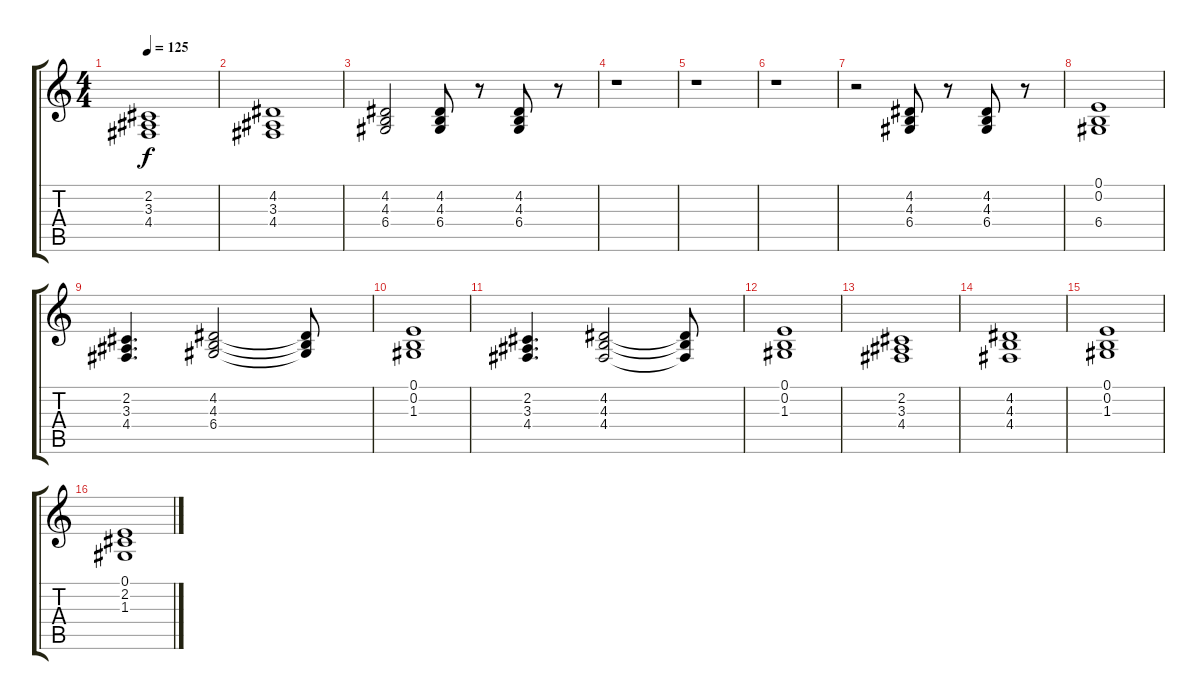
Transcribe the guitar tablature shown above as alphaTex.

\track "" {instrument brightacousticpiano}
\staff {score tabs}
\tuning (E4 B3 G3 D3 A2 E2) {hide}
\ts (4 4)
\tempo 125
\clef g2
\ks c
(2.2 3.3 4.4).1{dy f} |
(4.2 3.3 4.4).1 |
(4.2 4.3 6.4).2 (4.2 4.3 6.4).8 r.8 (4.2 4.3 6.4).8 r.8 |
r.1 |
r.1 |
r.1 |
r.2 (4.2 4.3 6.4).8 r.8 (4.2 4.3 6.4).8 r.8 |
(0.1 0.2 6.4).1 |
(2.2 3.3 4.4).4{d} (4.2 4.3 6.4).2 (4.2{t} 4.3{t} 6.4{t}).8 |
(0.1 0.2 1.3).1 |
(2.2 3.3 4.4).4{d} (4.2 4.3 4.4).2 (4.2{t} 4.3{t} 4.4{t}).8 |
(0.1 0.2 1.3).1 |
(2.2 3.3 4.4).1 |
(4.2 4.3 4.4).1 |
(0.1 0.2 1.3).1 |
(0.1 2.2 1.3).1
